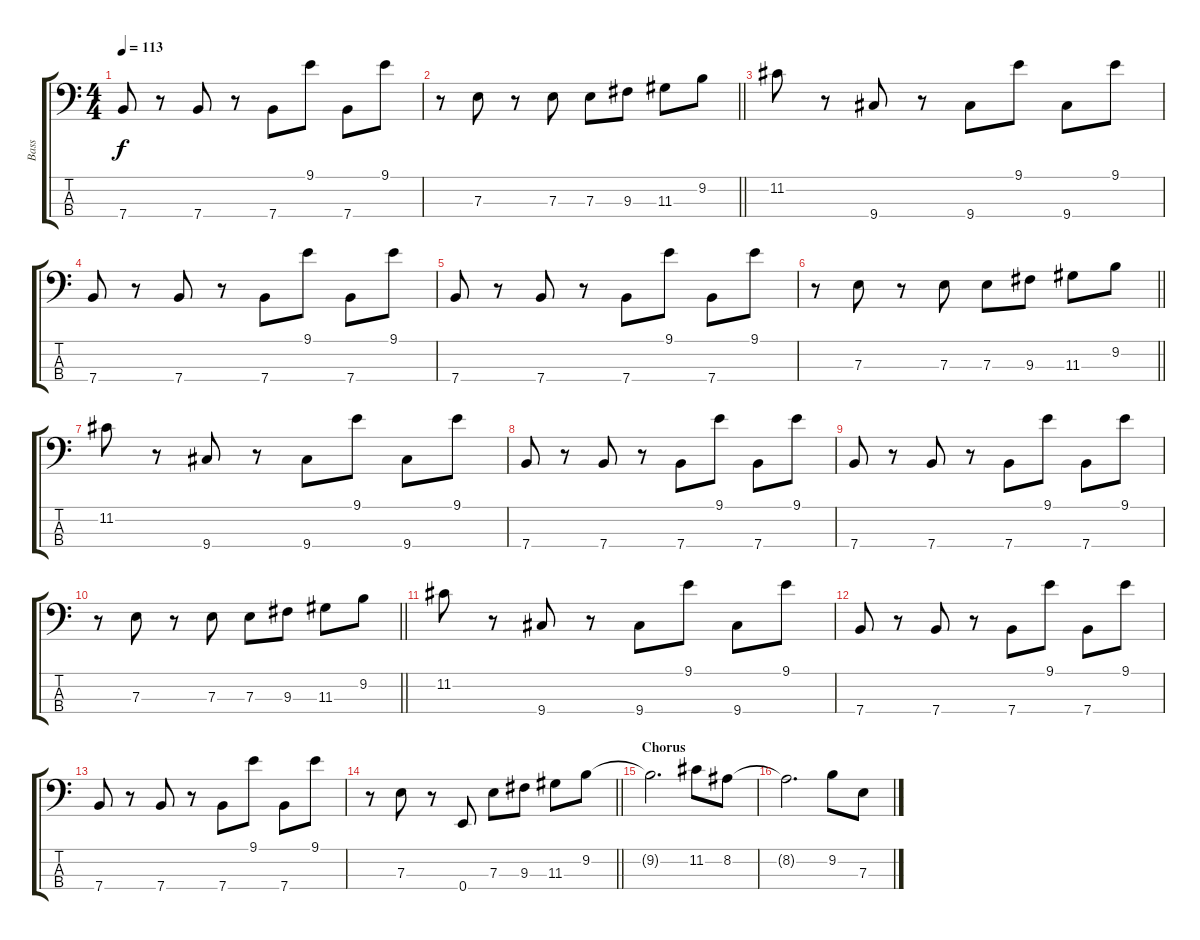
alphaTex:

\track ("Bass" "Bass") {instrument electricbassfinger}
\staff {score tabs}
\tuning (G2 D2 A1 E1) {hide}
\ts (4 4)
\tempo 113
\clef f4
\ks c
7.4.8{dy f} r.8 7.4.8 r.8 7.4.8 9.1.8 7.4.8 9.1.8 |
\barLineRight lightlight
r.8 7.3.8 r.8 7.3.8 7.3.8 9.3.8 11.3.8 9.2.8 |
\section ("" "")
11.2.8 r.8 9.4.8 r.8 9.4.8 9.1.8 9.4.8 9.1.8 |
7.4.8 r.8 7.4.8 r.8 7.4.8 9.1.8 7.4.8 9.1.8 |
7.4.8 r.8 7.4.8 r.8 7.4.8 9.1.8 7.4.8 9.1.8 |
\barLineRight lightlight
r.8 7.3.8 r.8 7.3.8 7.3.8 9.3.8 11.3.8 9.2.8 |
\section ("" "")
11.2.8 r.8 9.4.8 r.8 9.4.8 9.1.8 9.4.8 9.1.8 |
7.4.8 r.8 7.4.8 r.8 7.4.8 9.1.8 7.4.8 9.1.8 |
7.4.8 r.8 7.4.8 r.8 7.4.8 9.1.8 7.4.8 9.1.8 |
\barLineRight lightlight
r.8 7.3.8 r.8 7.3.8 7.3.8 9.3.8 11.3.8 9.2.8 |
\section ("" "")
11.2.8 r.8 9.4.8 r.8 9.4.8 9.1.8 9.4.8 9.1.8 |
7.4.8 r.8 7.4.8 r.8 7.4.8 9.1.8 7.4.8 9.1.8 |
7.4.8 r.8 7.4.8 r.8 7.4.8 9.1.8 7.4.8 9.1.8 |
\barLineRight lightlight
r.8 7.3.8 r.8 0.4.8 7.3.8 9.3.8 11.3.8 9.2.8 |
\section ("" "Chorus")
9.2{t}.2{d} 11.2.8 8.2.8 |
8.2{t}.2{d} 9.2.8 7.3.8
